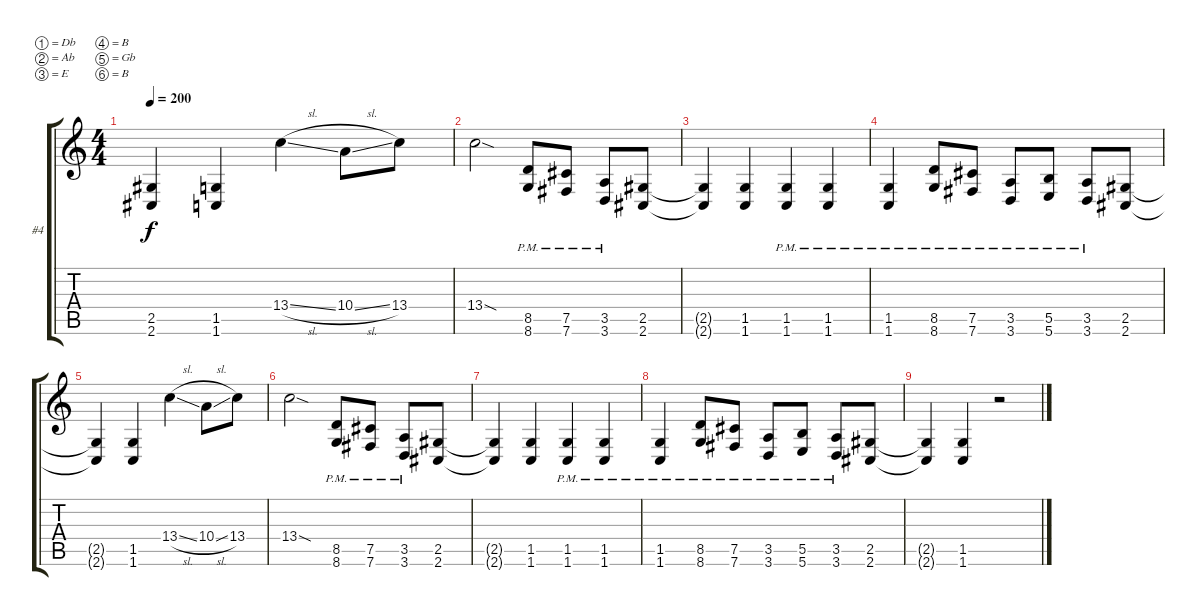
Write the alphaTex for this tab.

\bracketExtendMode groupsimilarinstruments
\firstSystemTrackNameOrientation horizontal
\otherSystemsTrackNameOrientation horizontal
\track ("Jim Root" "#4") {instrument distortionguitar}
\staff {score tabs}
\tuning (Db4 Ab3 E3 B2 Gb2 B1)
\ts (4 4)
\tempo 200
\clef g2
\ks c
(2.5{t} 2.6{t}).4{dy f} (1.5 1.6).4 13.4{sl}.4 10.4{sl}.8 13.4.8 |
13.4{sod}.2 (8.5{pm} 8.6{pm}).8 (7.5{pm} 7.6{pm}).8 (3.5{pm} 3.6{pm}).8 (2.5 2.6).8 |
(2.5{t} 2.6{t}).4 (1.5 1.6).4 (1.5{pm} 1.6{pm}).4 (1.5{pm} 1.6{pm}).4 |
(1.5{pm} 1.6{pm}).4 (8.5{pm} 8.6{pm}).8 (7.5{pm} 7.6{pm}).8 (3.5{pm} 3.6{pm}).8 (5.5{pm} 5.6{pm}).8 (3.5{pm} 3.6{pm}).8 (2.5 2.6).8 |
(2.5{t} 2.6{t}).4 (1.5 1.6).4 13.4{sl}.4 10.4{sl}.8 13.4.8 |
13.4{sod}.2 (8.5{pm} 8.6{pm}).8 (7.5{pm} 7.6{pm}).8 (3.5{pm} 3.6{pm}).8 (2.5 2.6).8 |
(2.5{t} 2.6{t}).4 (1.5 1.6).4 (1.5{pm} 1.6{pm}).4 (1.5{pm} 1.6{pm}).4 |
(1.5{pm} 1.6{pm}).4 (8.5{pm} 8.6{pm}).8 (7.5{pm} 7.6{pm}).8 (3.5{pm} 3.6{pm}).8 (5.5{pm} 5.6{pm}).8 (3.5{pm} 3.6{pm}).8 (2.5 2.6).8 |
(2.5{t} 2.6{t}).4 (1.5 1.6).4 r.2
